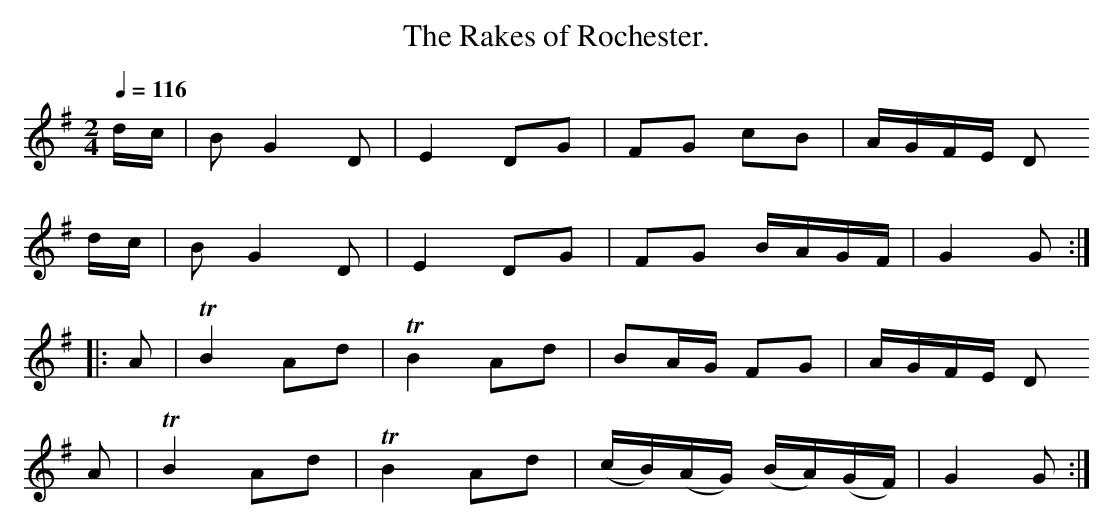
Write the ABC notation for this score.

X:1
T:The Rakes of Rochester.
M:2/4
L:1/16
Q:1/4=116
K:G
dc| B2G4 D2| E4 D2G2| F2G2   c2B2 |AGFE D2
dc| B2G4 D2| E4 D2G2| F2G2   BAGF |G4   G2::
A2|TB4 A2d2|TB4 A2d2| B2AG   F2G2 |AGFE D2
A2|TB4 A2d2|TB4 A2d2|(cB)(AG) (BA)(GF)|G4   G2:|
